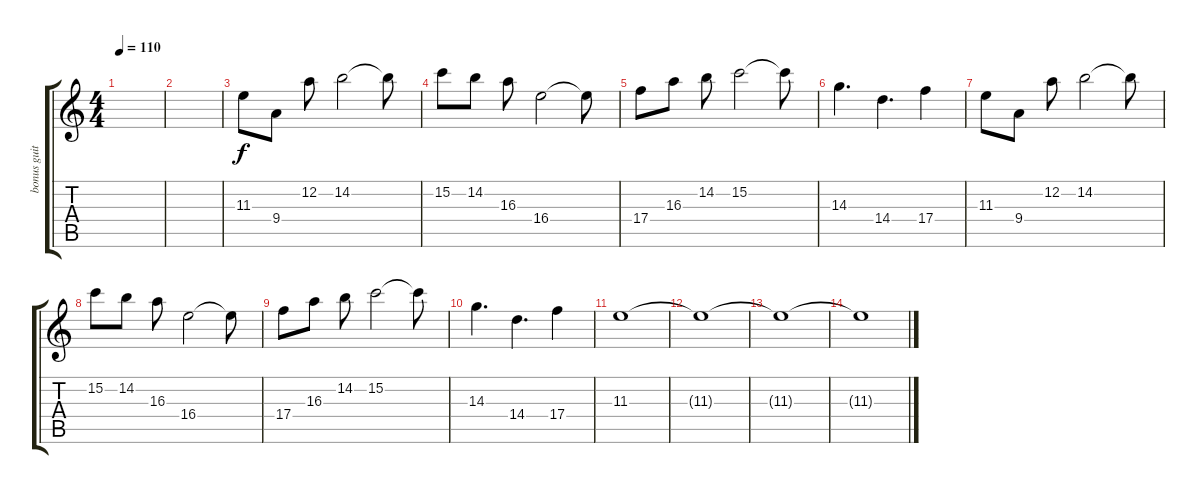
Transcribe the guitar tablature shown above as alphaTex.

\track ("bonus guitar" "bonus guit") {instrument distortionguitar}
\staff {score tabs}
\tuning (D4 A3 F3 C3 G2 C2) {hide}
\ts (4 4)
\tempo 110
\clef g2
\ks c
|
|
11.3.8{dy f} 9.4.8 12.2.8 14.2.2 14.2{t}.8 |
15.2.8 14.2.8 16.3.8 16.4.2 16.4{t}.8 |
17.4.8 16.3.8 14.2.8 15.2.2 15.2{t}.8 |
14.3.4{d} 14.4.4{d} 17.4.4 |
11.3.8 9.4.8 12.2.8 14.2.2 14.2{t}.8 |
15.2.8 14.2.8 16.3.8 16.4.2 16.4{t}.8 |
17.4.8 16.3.8 14.2.8 15.2.2 15.2{t}.8 |
14.3.4{d} 14.4.4{d} 17.4.4 |
11.3.1 |
11.3{t}.1 |
11.3{t}.1 |
11.3{t}.1
